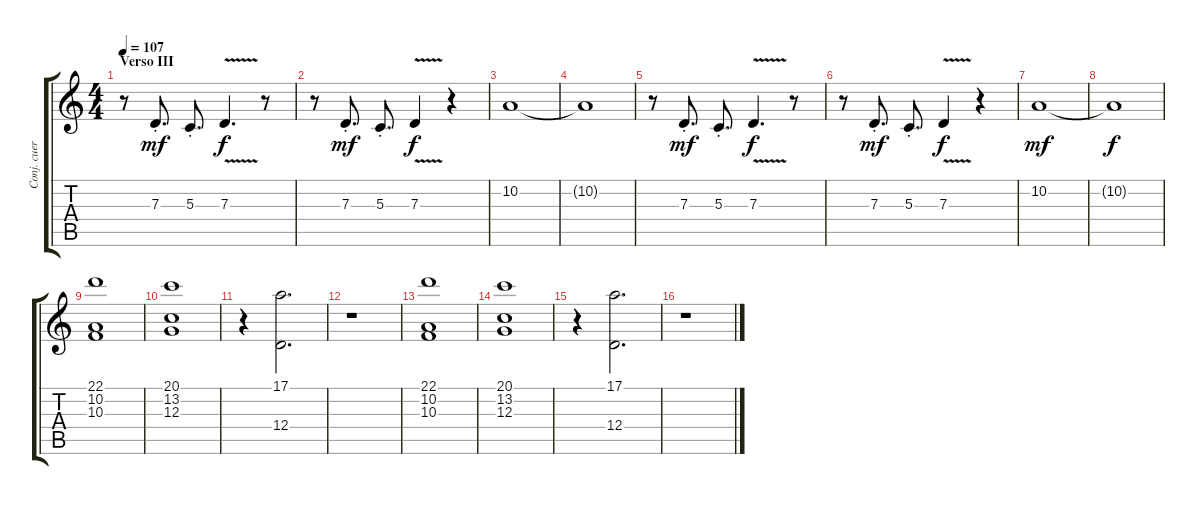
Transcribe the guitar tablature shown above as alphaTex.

\track ("Conj. cuerdas II" "Conj. cuer") {instrument stringensemble2}
\staff {score tabs}
\tuning (E4 B3 G3 D3 A2 E2) {hide}
\ts (4 4)
\section ("" "Verso III")
\tempo 107
\clef g2
\ks c
r.8{dy f volume 11 instrument violin} 7.3{st}.8{d dy mf} 5.3{st}.8{d} 7.3{v}.4{d dy f} r.8 |
r.8 7.3{st}.8{d dy mf} 5.3{st}.8{d} 7.3{v}.4{dy f} r.4 |
10.2.1{volume 1} |
10.2{t}.1 |
r.8{volume 11 instrument violin} 7.3{st}.8{d dy mf} 5.3{st}.8{d} 7.3{v}.4{d dy f} r.8 |
r.8 7.3{st}.8{d dy mf} 5.3{st}.8{d} 7.3{v}.4{dy f} r.4 |
10.2.1{dy mf volume 1} |
10.2{t}.1{dy f} |
(22.1 10.2 10.3).1{volume 11 instrument stringensemble1} |
(20.1 13.2 12.3).1 |
r.4 (17.1 12.4).2{d} |
r.1 |
(22.1 10.2 10.3).1{volume 11 instrument stringensemble1} |
(20.1 13.2 12.3).1 |
r.4 (17.1 12.4).2{d} |
r.1
